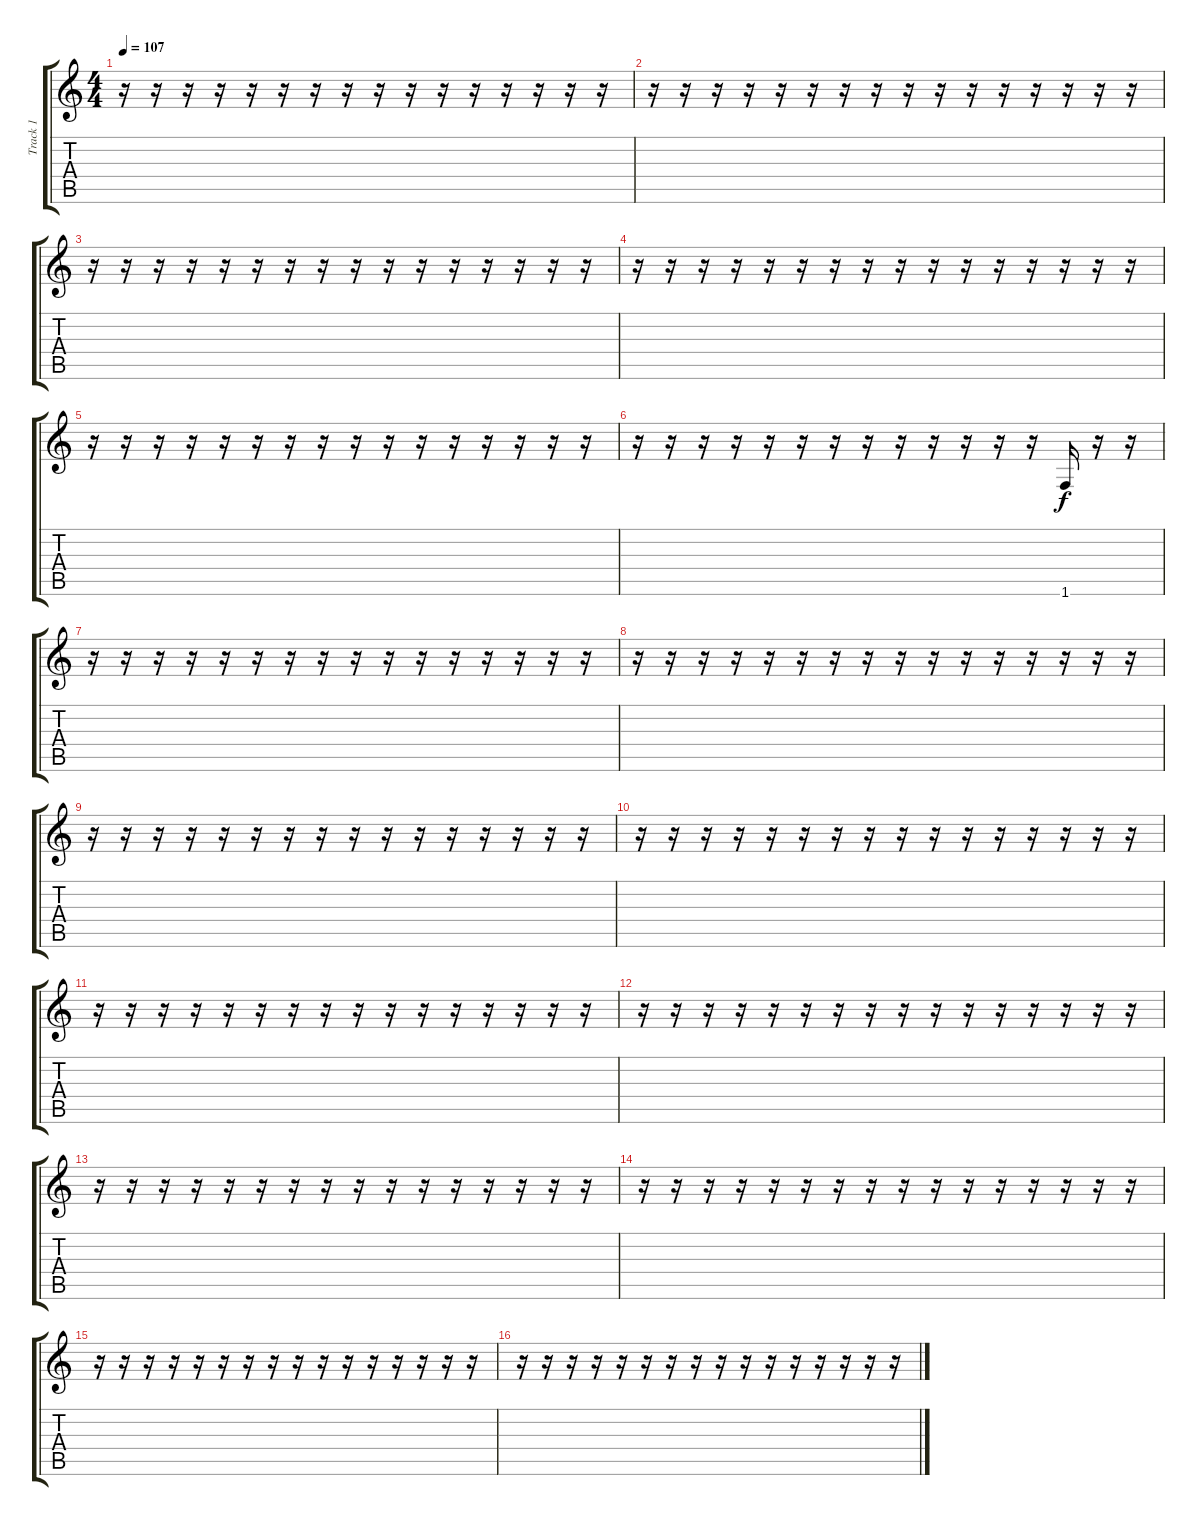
\track ("Track 1" "Track 1") {instrument synthbass2}
\staff {score tabs}
\tuning (E4 B3 G3 D3 A2 E2) {hide}
\ts (4 4)
\tempo 107
\clef g2
\ks c
r.16{dy f} r.16 r.16 r.16 r.16 r.16 r.16 r.16 r.16 r.16 r.16 r.16 r.16 r.16 r.16 r.16 |
r.16 r.16 r.16 r.16 r.16 r.16 r.16 r.16 r.16 r.16 r.16 r.16 r.16 r.16 r.16 r.16 |
r.16 r.16 r.16 r.16 r.16 r.16 r.16 r.16 r.16 r.16 r.16 r.16 r.16 r.16 r.16 r.16 |
r.16 r.16 r.16 r.16 r.16 r.16 r.16 r.16 r.16 r.16 r.16 r.16 r.16 r.16 r.16 r.16 |
r.16 r.16 r.16 r.16 r.16 r.16 r.16 r.16 r.16 r.16 r.16 r.16 r.16 r.16 r.16 r.16 |
r.16 r.16 r.16 r.16 r.16 r.16 r.16 r.16 r.16 r.16 r.16 r.16 r.16 1.6.16 r.16 r.16 |
r.16 r.16 r.16 r.16 r.16 r.16 r.16 r.16 r.16 r.16 r.16 r.16 r.16 r.16 r.16 r.16 |
r.16 r.16 r.16 r.16 r.16 r.16 r.16 r.16 r.16 r.16 r.16 r.16 r.16 r.16 r.16 r.16 |
r.16 r.16 r.16 r.16 r.16 r.16 r.16 r.16 r.16 r.16 r.16 r.16 r.16 r.16 r.16 r.16 |
r.16 r.16 r.16 r.16 r.16 r.16 r.16 r.16 r.16 r.16 r.16 r.16 r.16 r.16 r.16 r.16 |
r.16 r.16 r.16 r.16 r.16 r.16 r.16 r.16 r.16 r.16 r.16 r.16 r.16 r.16 r.16 r.16 |
r.16 r.16 r.16 r.16 r.16 r.16 r.16 r.16 r.16 r.16 r.16 r.16 r.16 r.16 r.16 r.16 |
r.16 r.16 r.16 r.16 r.16 r.16 r.16 r.16 r.16 r.16 r.16 r.16 r.16 r.16 r.16 r.16 |
r.16 r.16 r.16 r.16 r.16 r.16 r.16 r.16 r.16 r.16 r.16 r.16 r.16 r.16 r.16 r.16 |
r.16 r.16 r.16 r.16 r.16 r.16 r.16 r.16 r.16 r.16 r.16 r.16 r.16 r.16 r.16 r.16 |
r.16 r.16 r.16 r.16 r.16 r.16 r.16 r.16 r.16 r.16 r.16 r.16 r.16 r.16 r.16 r.16
